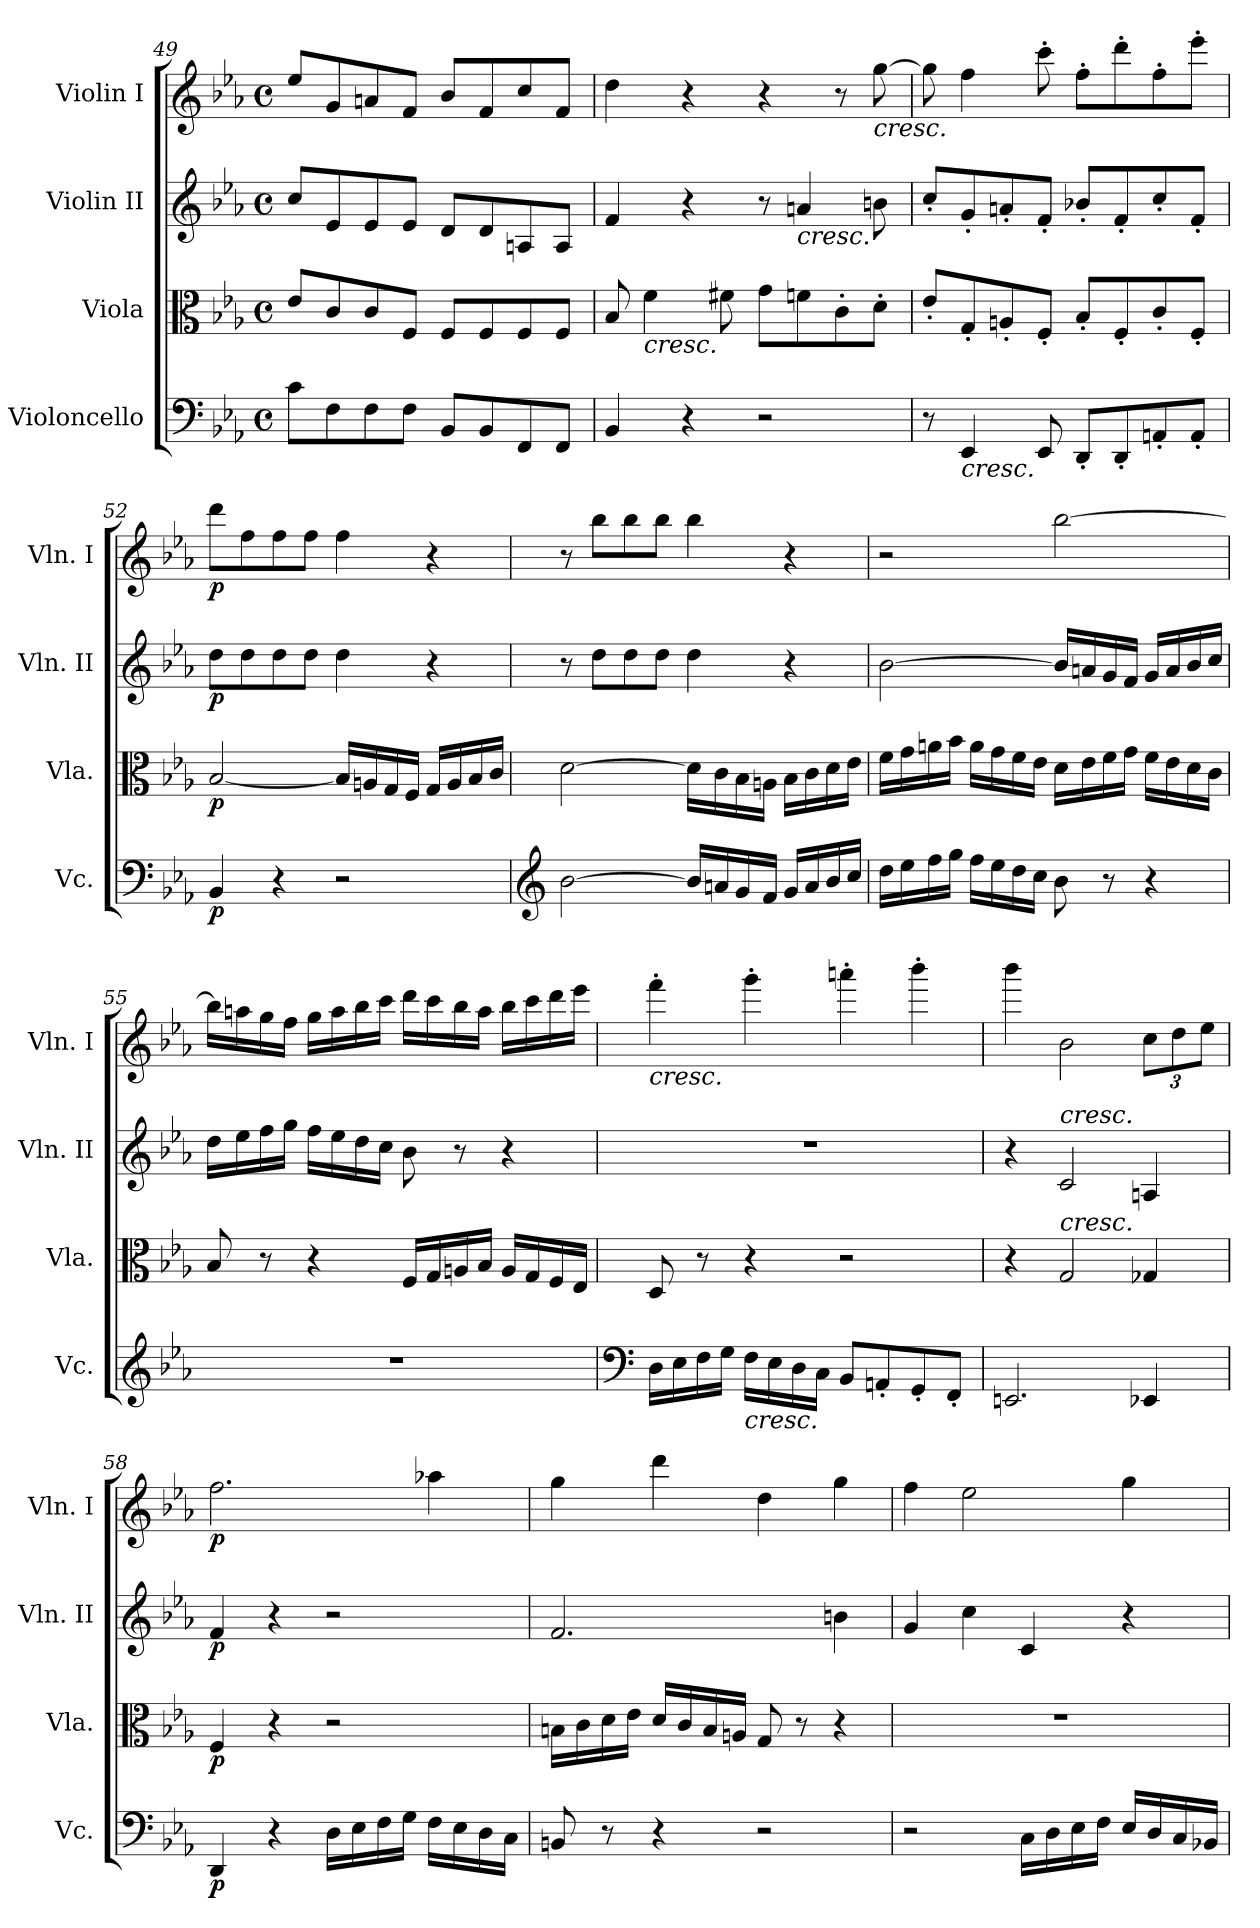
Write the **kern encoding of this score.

**kern	**dynam	**kern	**dynam	**kern	**dynam	**kern	**dynam
*part4	*part4	*part3	*part3	*part2	*part2	*part1	*part1
*staff4	*staff4	*staff3	*staff3	*staff2	*staff2	*staff1	*staff1
*I"Violoncello	*	*I"Viola	*	*I"Violin II	*	*I"Violin I	*
*I'Vc.	*	*I'Vla.	*	*I'Vln. II	*	*I'Vln. I	*
*clefF4	*	*clefC3	*	*clefG2	*	*clefG2	*
*k[b-e-a-]	*	*k[b-e-a-]	*	*k[b-e-a-]	*	*k[b-e-a-]	*
*E-:	*	*E-:	*	*E-:	*	*E-:	*
*M4/4	*	*M4/4	*	*M4/4	*	*M4/4	*
*met(c)	*	*met(c)	*	*met(c)	*	*met(c)	*
=49	=49	=49	=49	=49	=49	=49	=49
8c\L	.	8e-/L	.	8cc/L	.	8ee-/L	.
8F\	.	8c/	.	8e-/	.	8g/	.
8F\	.	8c/	.	8e-/	.	8an/	.
8F\J	.	8F/J	.	8e-/J	.	8f/J	.
8BB-/L	.	8F/L	.	8d/L	.	8b-/L	.
8BB-/	.	8F/	.	8d/	.	8f/	.
8FF/	.	8F/	.	8An/	.	8cc/	.
8FF/J	.	8F/J	.	8A/J	.	8f/J	.
=50	=50	=50	=50	=50	=50	=50	=50
4BB-/	.	8B-/	.	4f/	.	4dd\	.
!	!	!LO:TX:b:i:t=cresc.	!	!	!	!	!
.	.	4f\	.	.	.	.	.
4r	.	.	.	4r	.	4r	.
.	.	8f#X\	.	.	.	.	.
2r	.	8g\L	.	8r	.	4r	.
!	!	!	!	!LO:TX:b:i:t=cresc.	!	!	!
.	.	8fn\	.	4an/	.	.	.
.	.	8c'\	.	.	.	8r	.
!	!	!	!	!	!	!LO:TX:b:i:t=cresc.	!
.	.	8d'\J	.	8bn\	.	[8gg\	.
=51	=51	=51	=51	=51	=51	=51	=51
8r	.	8e-'/L	.	8cc'/L	.	8gg\]	.
!LO:TX:b:i:t=cresc.	!	!	!	!	!	!	!
4EE-/	.	8G'/	.	8g'/	.	4ff\	.
.	.	8An'/	.	8an'/	.	.	.
8EE-/	.	8F'/J	.	8f'/J	.	8ccc'\	.
8DD'/L	.	8B-'/L	.	8b-X'/L	.	8ff'\L	.
8DD'/	.	8F'/	.	8f'/	.	8ddd'\	.
8AAn'/	.	8c'/	.	8cc'/	.	8ff'\	.
8AA'/J	.	8F'/J	.	8f'/J	.	8eee-'\J	.
!!LO:LB:g=z
=52	=52	=52	=52	=52	=52	=52	=52
!	!LO:DY:b	!	!LO:DY:b	!	!LO:DY:b	!	!LO:DY:b
4BB-/	p	[2B-/	p	8dd\L	p	8ddd\L	p
.	.	.	.	8dd\	.	8ff\	.
4r	.	.	.	8dd\	.	8ff\	.
.	.	.	.	8dd\J	.	8ff\J	.
2r	.	16B-/LL]	.	4dd\	.	4ff\	.
.	.	16An/	.	.	.	.	.
.	.	16G/	.	.	.	.	.
.	.	16F/JJ	.	.	.	.	.
.	.	16G/LL	.	4r	.	4r	.
.	.	16A/	.	.	.	.	.
.	.	16B-/	.	.	.	.	.
.	.	16c/JJ	.	.	.	.	.
=53	=53	=53	=53	=53	=53	=53	=53
*clefG2	*	*	*	*	*	*	*
[2b-\	.	[2d\	.	8r	.	8r	.
.	.	.	.	8dd\L	.	8bb-\L	.
.	.	.	.	8dd\	.	8bb-\	.
.	.	.	.	8dd\J	.	8bb-\J	.
16b-/LL]	.	16d\LL]	.	4dd\	.	4bb-\	.
16an/	.	16c\	.	.	.	.	.
16g/	.	16B-\	.	.	.	.	.
16f/JJ	.	16An\JJ	.	.	.	.	.
16g/LL	.	16B-\LL	.	4r	.	4r	.
16a/	.	16c\	.	.	.	.	.
16b-/	.	16d\	.	.	.	.	.
16cc/JJ	.	16e-\JJ	.	.	.	.	.
=54	=54	=54	=54	=54	=54	=54	=54
16dd\LL	.	16f\LL	.	[2b-\	.	2r	.
16ee-\	.	16g\	.	.	.	.	.
16ff\	.	16an\	.	.	.	.	.
16gg\JJ	.	16b-\JJ	.	.	.	.	.
16ff\LL	.	16a\LL	.	.	.	.	.
16ee-\	.	16g\	.	.	.	.	.
16dd\	.	16f\	.	.	.	.	.
16cc\JJ	.	16e-\JJ	.	.	.	.	.
8b-\	.	16d\LL	.	16b-/LL]	.	[2bb-\	.
.	.	16e-\	.	16an/	.	.	.
8r	.	16f\	.	16g/	.	.	.
.	.	16g\JJ	.	16f/JJ	.	.	.
4r	.	16f\LL	.	16g/LL	.	.	.
.	.	16e-\	.	16a/	.	.	.
.	.	16d\	.	16b-/	.	.	.
.	.	16c\JJ	.	16cc/JJ	.	.	.
!!LO:LB:g=z
=55	=55	=55	=55	=55	=55	=55	=55
1r	.	8B-/	.	16dd\LL	.	16bb-\LL]	.
.	.	.	.	16ee-\	.	16aan\	.
.	.	8r	.	16ff\	.	16gg\	.
.	.	.	.	16gg\JJ	.	16ff\JJ	.
.	.	4r	.	16ff\LL	.	16gg\LL	.
.	.	.	.	16ee-\	.	16aa\	.
.	.	.	.	16dd\	.	16bb-\	.
.	.	.	.	16cc\JJ	.	16ccc\JJ	.
.	.	16F/LL	.	8b-\	.	16ddd\LL	.
.	.	16G/	.	.	.	16ccc\	.
.	.	16An/	.	8r	.	16bb-\	.
.	.	16B-/JJ	.	.	.	16aa\JJ	.
.	.	16A/LL	.	4r	.	16bb-\LL	.
.	.	16G/	.	.	.	16ccc\	.
.	.	16F/	.	.	.	16ddd\	.
.	.	16E-/JJ	.	.	.	16eee-\JJ	.
=56	=56	=56	=56	=56	=56	=56	=56
*clefF4	*	*	*	*	*	*	*
!	!	!	!	!	!	!LO:TX:b:i:t=cresc.	!
16D\LL	.	8D/	.	1r	.	4fff'\	.
16E-\	.	.	.	.	.	.	.
16F\	.	8r	.	.	.	.	.
16G\JJ	.	.	.	.	.	.	.
!LO:TX:b:i:t=cresc.	!	!	!	!	!	!	!
16F\LL	.	4r	.	.	.	4ggg'\	.
16E-\	.	.	.	.	.	.	.
16D\	.	.	.	.	.	.	.
16C\JJ	.	.	.	.	.	.	.
8BB-/L	.	2r	.	.	.	4aaan'\	.
8AAn'/	.	.	.	.	.	.	.
8GG'/	.	.	.	.	.	4bbb-'\	.
8FF'/J	.	.	.	.	.	.	.
=57	=57	=57	=57	=57	=57	=57	=57
2.EEn/	.	4r	.	4r	.	4bbb-\	.
!	!	!	!	!LO:TX:a:i:t=cresc.	!	!	!
!	!	!LO:TX:a:i:t=cresc.	!	!	!	!	!
.	.	2G/	.	2c/	.	2b-\	.
*	*	*	*	*	*	*Xbrackettup	*
4EE-X/	.	4G-X/	.	4An/	.	12cc\L	.
.	.	.	.	.	.	12dd\	.
.	.	.	.	.	.	12ee-\J	.
=58	=58	=58	=58	=58	=58	=58	=58
!	!LO:DY:b	!	!LO:DY:b	!	!LO:DY:b	!	!LO:DY:b
4DD/	p	4F/	p	4f/	p	2.ff\	p
4r	.	4r	.	4r	.	.	.
16D\LL	.	2r	.	2r	.	.	.
16E-\	.	.	.	.	.	.	.
16F\	.	.	.	.	.	.	.
16G\JJ	.	.	.	.	.	.	.
16F\LL	.	.	.	.	.	4aa-X\	.
16E-\	.	.	.	.	.	.	.
16D\	.	.	.	.	.	.	.
16C\JJ	.	.	.	.	.	.	.
!!LO:PB:g=z
=59	=59	=59	=59	=59	=59	=59	=59
8BBn/	.	16Bn\LL	.	2.f/	.	4gg\	.
.	.	16c\	.	.	.	.	.
8r	.	16d\	.	.	.	.	.
.	.	16e-\JJ	.	.	.	.	.
4r	.	16d/LL	.	.	.	4ddd\	.
.	.	16c/	.	.	.	.	.
.	.	16B/	.	.	.	.	.
.	.	16An/JJ	.	.	.	.	.
2r	.	8G/	.	.	.	4dd\	.
.	.	8r	.	.	.	.	.
.	.	4r	.	4bn\	.	4gg\	.
=60	=60	=60	=60	=60	=60	=60	=60
2r	.	1r	.	4g/	.	4ff\	.
.	.	.	.	4cc\	.	2ee-\	.
16C\LL	.	.	.	4c/	.	.	.
16D\	.	.	.	.	.	.	.
16E-\	.	.	.	.	.	.	.
16F\JJ	.	.	.	.	.	.	.
16E-/LL	.	.	.	4r	.	4gg\	.
16D/	.	.	.	.	.	.	.
16C/	.	.	.	.	.	.	.
16BB-X/JJ	.	.	.	.	.	.	.
=	=	=	=	=	=	=	=
*-	*-	*-	*-	*-	*-	*-	*-
